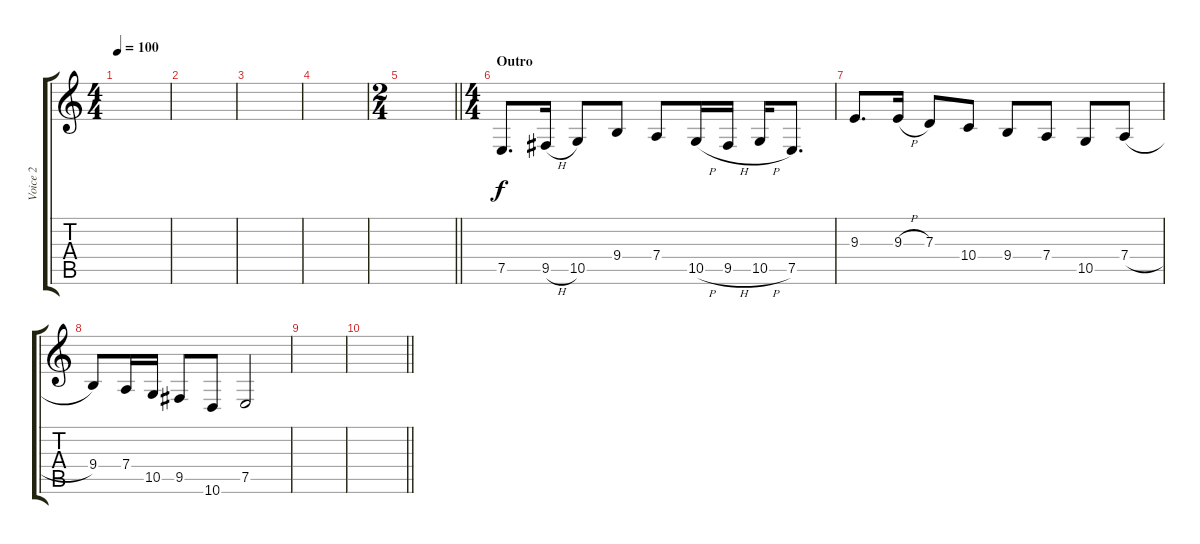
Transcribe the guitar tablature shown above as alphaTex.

\track ("Voice 2" "Voice 2") {instrument flute}
\staff {score tabs}
\tuning (E4 B3 G3 D3 A2 E2) {hide}
\ts (4 4)
\tempo 100
\clef g2
\ks c
|
|
|
|
\ts (2 4)
\barLineRight lightlight
|
\ts (4 4)
\section ("" "Outro")
7.5.8{d} 9.5{h}.16 10.5.8 9.4.8 7.4.8 10.5{h}.16 9.5{h}.16 10.5{h}.16 7.5.8{d} |
9.3.8{d} 9.3{h}.16 7.3.8 10.4.8 9.4.8 7.4.8 10.5.8 7.4{h}.8 |
9.4.8 7.4.16 10.5.16 9.5.8 10.6.8 7.5.2 |
|
\barLineRight lightlight
